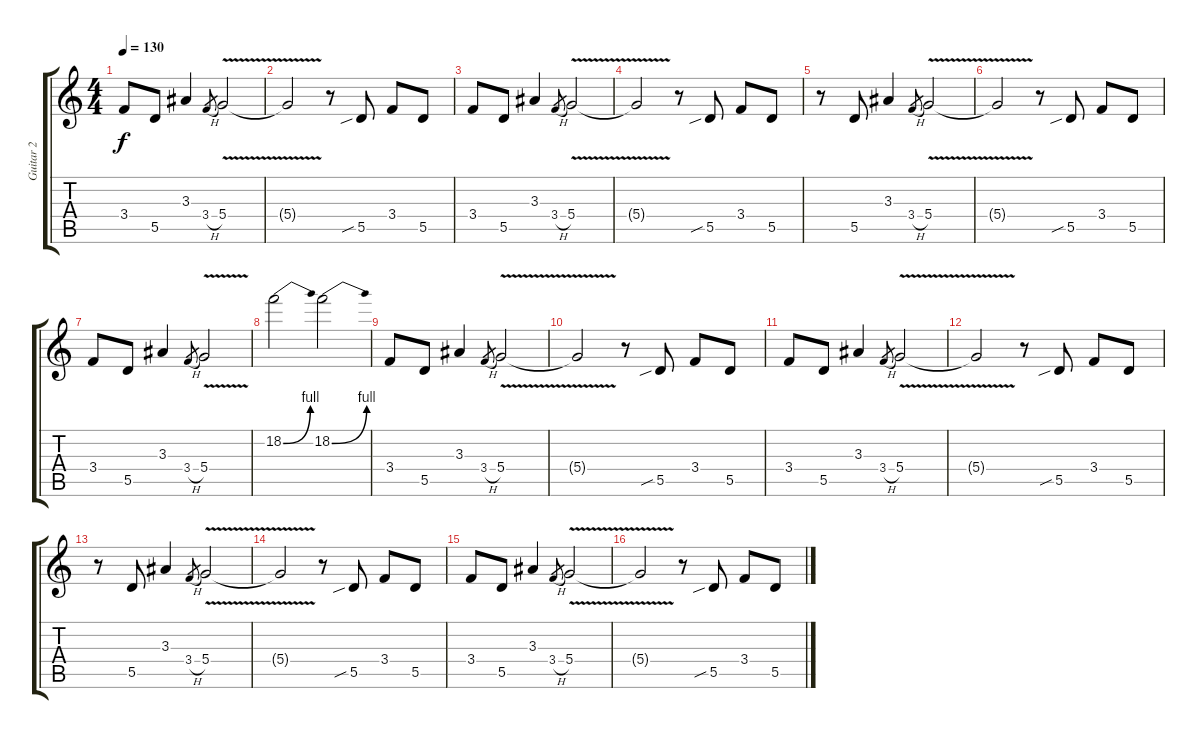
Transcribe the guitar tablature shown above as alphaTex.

\track ("Guitar 2" "Guitar 2") {instrument distortionguitar}
\staff {score tabs}
\tuning (E4 B3 G3 D3 A2 E2) {hide}
\ts (4 4)
\tempo 130
\clef g2
\ks c
3.4.8{dy f} 5.5.8 3.3.4 3.4{h}.8{gr} 5.4{v}.2 |
5.4{t}.2 r.8 5.5{sib}.8 3.4.8 5.5.8 |
3.4.8 5.5.8 3.3.4 3.4{h}.8{gr} 5.4{v}.2 |
5.4{t}.2 r.8 5.5{sib}.8 3.4.8 5.5.8 |
r.8 5.5.8 3.3.4 3.4{h}.8{gr} 5.4{v}.2 |
5.4{t}.2 r.8 5.5{sib}.8 3.4.8 5.5.8 |
3.4.8 5.5.8 3.3.4 3.4{h}.8{gr} 5.4{v}.2 |
18.2{be (bend 0 0 60 4)}.2 18.2{be (bend 0 0 60 4)}.2 |
3.4.8 5.5.8 3.3.4 3.4{h}.8{gr} 5.4{v}.2 |
5.4{t}.2 r.8 5.5{sib}.8 3.4.8 5.5.8 |
3.4.8 5.5.8 3.3.4 3.4{h}.8{gr} 5.4{v}.2 |
5.4{t}.2 r.8 5.5{sib}.8 3.4.8 5.5.8 |
r.8 5.5.8 3.3.4 3.4{h}.8{gr} 5.4{v}.2 |
5.4{t}.2 r.8 5.5{sib}.8 3.4.8 5.5.8 |
3.4.8 5.5.8 3.3.4 3.4{h}.8{gr} 5.4{v}.2 |
5.4{t}.2 r.8 5.5{sib}.8 3.4.8 5.5.8
